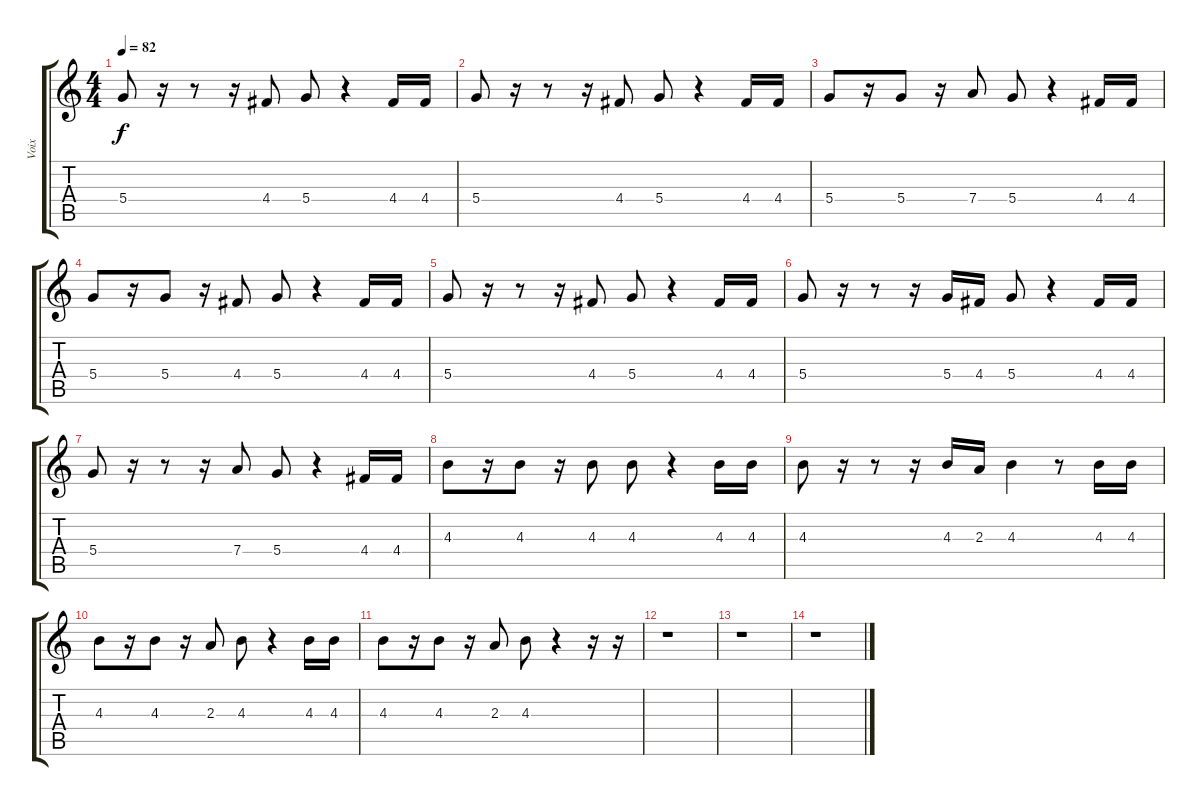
\track ("Voix" "Voix") {instrument acousticguitarsteel}
\staff {score tabs}
\tuning (E4 B3 G3 D3 A2 E2) {hide}
\ts (4 4)
\tempo 82
\clef g2
\ks c
5.4.8{dy f} r.16 r.8 r.16 4.4.8 5.4.8 r.4 4.4.16 4.4.16 |
5.4.8 r.16 r.8 r.16 4.4.8 5.4.8 r.4 4.4.16 4.4.16 |
5.4.8 r.16 5.4.8 r.16 7.4.8 5.4.8 r.4 4.4.16 4.4.16 |
5.4.8 r.16 5.4.8 r.16 4.4.8 5.4.8 r.4 4.4.16 4.4.16 |
5.4.8 r.16 r.8 r.16 4.4.8 5.4.8 r.4 4.4.16 4.4.16 |
5.4.8 r.16 r.8 r.16 5.4.16{volume 14} 4.4.16{volume 14} 5.4.8{volume 14} r.4 4.4.16{volume 14} 4.4.16{volume 14} |
5.4.8{volume 14} r.16 r.8 r.16 7.4.8{volume 13} 5.4.8{volume 13} r.4 4.4.16{volume 12} 4.4.16{volume 12} |
4.3.8{volume 11} r.16 4.3.8{volume 11} r.16 4.3.8{volume 11} 4.3.8{volume 11} r.4 4.3.16{volume 10} 4.3.16{volume 10} |
4.3.8{volume 9} r.16 r.8 r.16 4.3.16{volume 8} 2.3.16{volume 8} 4.3.4{volume 8} r.8 4.3.16{volume 8} 4.3.16{volume 8} |
4.3.8{volume 8} r.16 4.3.8{volume 8} r.16 2.3.8{volume 8} 4.3.8{volume 7} r.4 4.3.16{volume 7} 4.3.16{volume 7} |
4.3.8{volume 7} r.16 4.3.8{volume 5} r.16 2.3.8{volume 4} 4.3.8{volume 3} r.4 r.16{volume 5} r.16{volume 5} |
r.1 |
r.1 |
r.1
